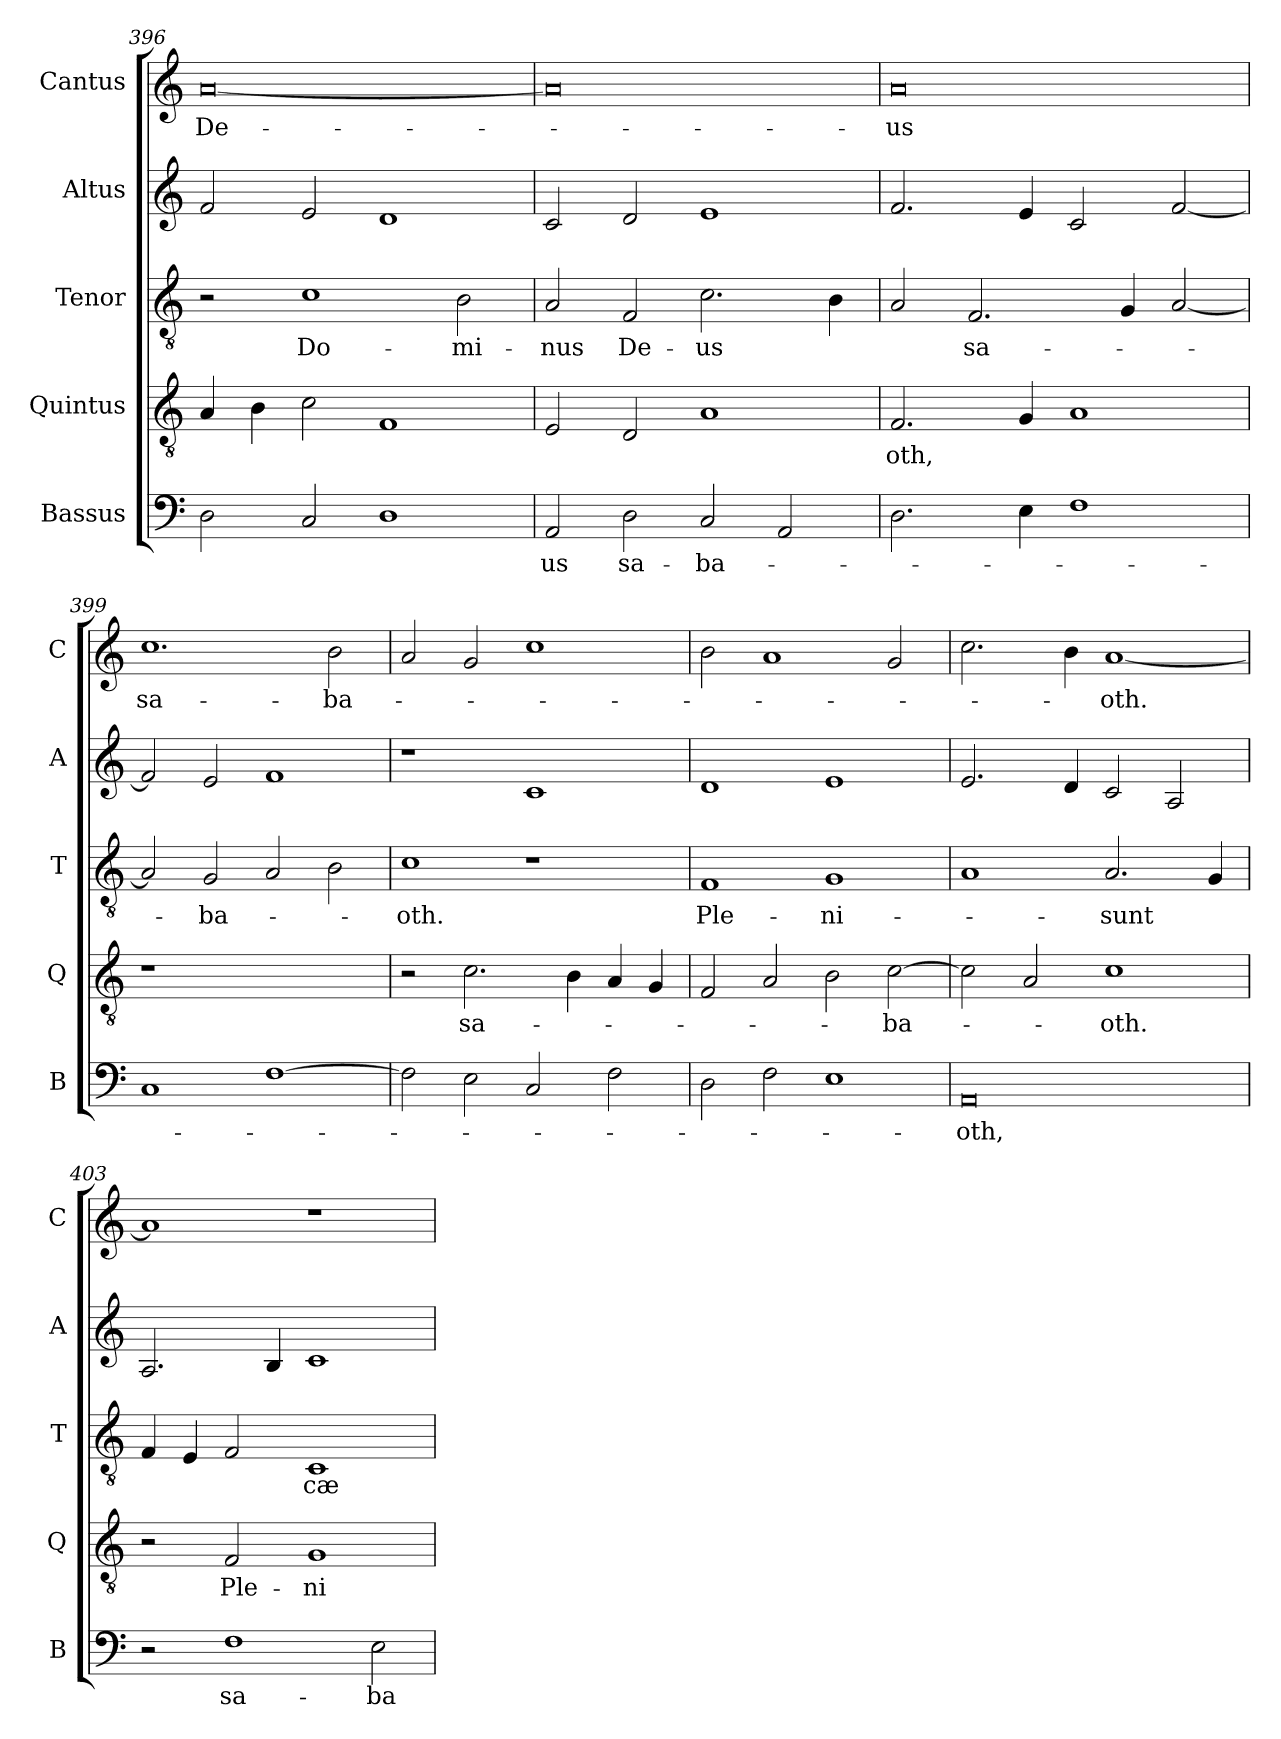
**kern	**text	**kern	**text	**kern	**text	**kern	**kern	**text
*part5	*part5	*part4	*part4	*part3	*part3	*part2	*part1	*part1
*staff5	*staff5	*staff4	*staff4	*staff3	*staff3	*staff2	*staff1	*staff1
*I"Bassus	*	*I"Quintus	*	*I"Tenor	*	*I"Altus	*I"Cantus	*
*I'B	*	*I'Q	*	*I'T	*	*I'A	*I'C	*
*clefF4	*	*clefGv2	*	*clefGv2	*	*clefG2	*clefG2	*
*k[]	*	*k[]	*	*k[]	*	*k[]	*k[]	*
*C:	*	*C:	*	*C:	*	*C:	*C:	*
=396	=396	=396	=396	=396	=396	=396	=396	=396
!	!	!	!	!	!	!	!	!LO:LY:b
2D\	.	4A/	.	2r	.	2f/	[0a	De-
.	.	4B\	.	.	.	.	.	.
!	!	!	!	!	!LO:LY:b	!	!	!
2C/	.	2c\	.	1c	Do-	2e/	.	.
1D	.	1F	.	.	.	1d	.	.
!	!	!	!	!	!LO:LY:b	!	!	!
.	.	.	.	2B\	-mi-	.	.	.
=397	=397	=397	=397	=397	=397	=397	=397	=397
!	!LO:LY:b	!	!	!	!LO:LY:b	!	!	!
2AA/	-us	2E/	.	2A/	-nus	2c/	0a]	.
!	!LO:LY:b	!	!	!	!LO:LY:b	!	!	!
2D\	sa-	2D/	.	2F/	De-	2d/	.	.
!	!LO:LY:b	!	!	!	!LO:LY:b	!	!	!
2C/	-ba-	1A	.	2.c\	-us	1e	.	.
2AA/	.	.	.	.	.	.	.	.
.	.	.	.	4B\	.	.	.	.
=398	=398	=398	=398	=398	=398	=398	=398	=398
!	!	!	!LO:LY:b	!	!	!	!	!LO:LY:b
2.D\	.	2.F/	-oth,	2A/	.	2.f/	0a	-us
!	!	!	!	!	!LO:LY:b	!	!	!
.	.	.	.	2.F/	sa-	.	.	.
4E\	.	4G/	.	.	.	4e/	.	.
1F	.	1A	.	.	.	2c/	.	.
.	.	.	.	4G/	.	.	.	.
.	.	.	.	[2A/	.	[2f/	.	.
!!LO:LB:g=z
=399	=399	=399	=399	=399	=399	=399	=399	=399
!	!	!	!	!	!	!	!	!LO:LY:b
1C	.	1r	.	2A/]	.	2f/]	1.cc	sa-
!	!	!	!	!	!LO:LY:b	!	!	!
.	.	.	.	2G/	-ba-	2e/	.	.
[1F	.	1ryy	.	2A/	.	1f	.	.
!	!	!	!	!	!	!	!	!LO:LY:b
.	.	.	.	2B\	.	.	2b\	-ba-
=400	=400	=400	=400	=400	=400	=400	=400	=400
!	!	!	!	!	!LO:LY:b	!	!	!
2F\]	.	2r	.	1c	-oth.	1r	2a/	.
!	!	!	!LO:LY:b	!	!	!	!	!
2E\	.	2.c\	sa-	.	.	.	2g/	.
2C/	.	.	.	1r	.	1c	1cc	.
.	.	4B\	.	.	.	.	.	.
2F\	.	4A/	.	.	.	.	.	.
.	.	4G/	.	.	.	.	.	.
=401	=401	=401	=401	=401	=401	=401	=401	=401
!	!	!	!	!	!LO:LY:b	!	!	!
2D\	.	2F/	.	1F	Ple-	1d	2b\	.
2F\	.	2A/	.	.	.	.	1a	.
!	!	!	!	!	!LO:LY:b	!	!	!
1E	.	2B\	.	1G	-ni-	1e	.	.
!	!	!	!LO:LY:b	!	!	!	!	!
.	.	[2c\	-ba-	.	.	.	2g/	.
=402	=402	=402	=402	=402	=402	=402	=402	=402
!	!LO:LY:b	!	!	!	!	!	!	!
0AA	-oth,	2c\]	.	1A	.	2.e/	2.cc\	.
.	.	2A/	.	.	.	.	.	.
.	.	.	.	.	.	4d/	4b\	.
!	!	!	!LO:LY:b	!	!LO:LY:b	!	!	!LO:LY:b
.	.	1c	-oth.	2.A/	-sunt	2c/	[1a	-oth.
.	.	.	.	.	.	2A/	.	.
.	.	.	.	4G/	.	.	.	.
=403	=403	=403	=403	=403	=403	=403	=403	=403
2r	.	2r	.	4F/	.	2.A/	1a]	.
.	.	.	.	4E/	.	.	.	.
!	!LO:LY:b	!	!LO:LY:b	!	!	!	!	!
1F	sa-	2F/	Ple-	2F/	.	.	.	.
.	.	.	.	.	.	4B/	.	.
!	!	!	!LO:LY:b	!	!LO:LY:b	!	!	!
.	.	1G	-ni-	1C	cæ-	1c	1r	.
!	!LO:LY:b	!	!	!	!	!	!	!
2E\	-ba-	.	.	.	.	.	.	.
=	=	=	=	=	=	=	=	=
*-	*-	*-	*-	*-	*-	*-	*-	*-
